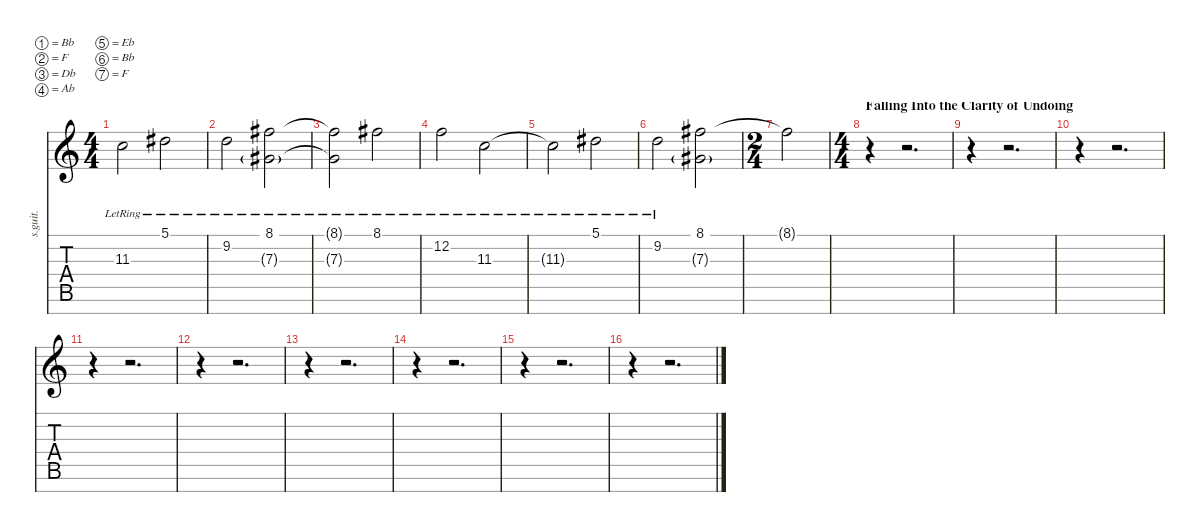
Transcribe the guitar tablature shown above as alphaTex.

\defaultSystemsLayout 4
\hideDynamics
\bracketExtendMode nobrackets
\track ("(more atmosphere)" "s.guit.") {instrument electricpiano1}
\staff {score tabs}
\tuning (Bb3 F3 Db3 Ab2 Eb2 Bb1 F1)
\displaytranspose 12
\ts (4 4)
\tempo (115 hide)
\clef g2
\ks c
11.3{lr t}.2{lyrics (0 "") lyrics (1 "") lyrics (2 "") lyrics (3 "") lyrics (4 "") dy f} 5.1{lr acc #}.2{lyrics (0 "") lyrics (1 "") lyrics (2 "") lyrics (3 "") lyrics (4 "")} |
9.2{lr}.2{lyrics (0 "") lyrics (1 "") lyrics (2 "") lyrics (3 "") lyrics (4 "")} (8.1{lr acc #} 7.3{g lr acc #}).2{lyrics (0 "") lyrics (1 "") lyrics (2 "") lyrics (3 "") lyrics (4 "")} |
(8.1{lr t acc #} 7.3{lr t acc #}).2{lyrics (0 "") lyrics (1 "") lyrics (2 "") lyrics (3 "") lyrics (4 "")} 8.1{lr acc #}.2{lyrics (0 "") lyrics (1 "") lyrics (2 "") lyrics (3 "") lyrics (4 "")} |
12.2{lr}.2{lyrics (0 "") lyrics (1 "") lyrics (2 "") lyrics (3 "") lyrics (4 "")} 11.3{lr}.2{lyrics (0 "") lyrics (1 "") lyrics (2 "") lyrics (3 "") lyrics (4 "") dy mf} |
11.3{lr t}.2{lyrics (0 "") lyrics (1 "") lyrics (2 "") lyrics (3 "") lyrics (4 "") dy f} 5.1{lr acc #}.2{lyrics (0 "") lyrics (1 "") lyrics (2 "") lyrics (3 "") lyrics (4 "")} |
9.2{lr}.2{lyrics (0 "") lyrics (1 "") lyrics (2 "") lyrics (3 "") lyrics (4 "")} (8.1{acc #} 7.3{g acc #}).2{lyrics (0 "") lyrics (1 "") lyrics (2 "") lyrics (3 "") lyrics (4 "") dy mf} |
\ts (2 4)
\beaming (8 2 2 2 2)
8.1{t acc #}.2{lyrics (0 "") lyrics (1 "") lyrics (2 "") lyrics (3 "") lyrics (4 "") dy f} |
\ts (4 4)
\beaming (8 2 2 2 2)
\section ("" "Falling Into the Clarity of Undoing")
r.4 r.2{d} |
r.4 r.2{d} |
r.4 r.2{d} |
r.4 r.2{d} |
r.4 r.2{d} |
r.4 r.2{d} |
r.4 r.2{d} |
r.4 r.2{d} |
r.4 r.2{d}
